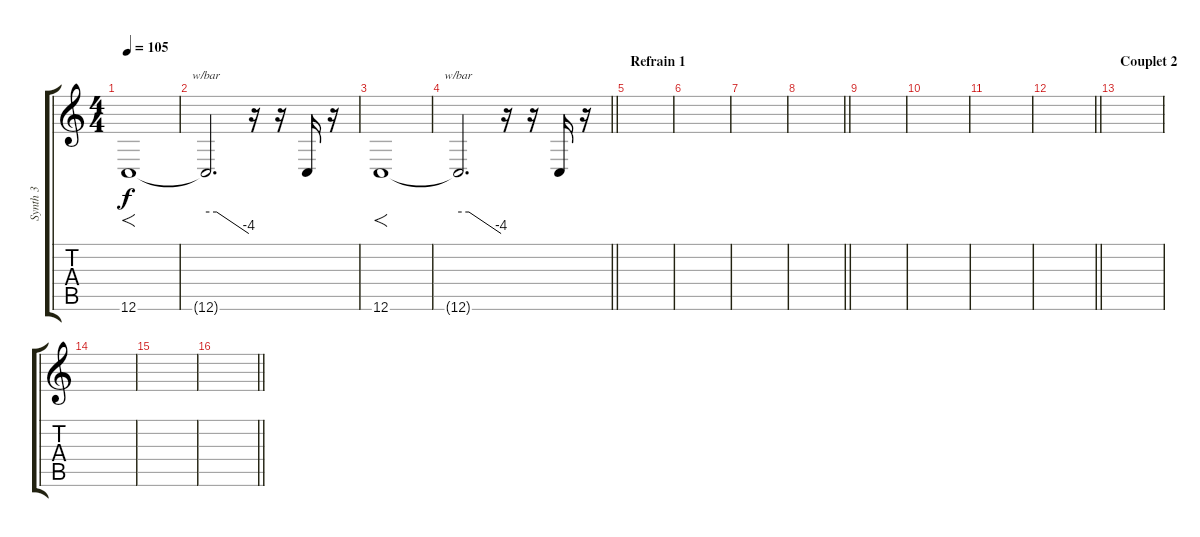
\track ("Synth 3" "Synth 3") {instrument tremolostrings}
\staff {score tabs}
\tuning (D4 A3 F3 C3 G2 C2) {hide}
\ts (4 4)
\tempo 105
\clef g2
\ks c
12.6.1{f dy f volume 13} |
12.6{t}.2{d tbe (custom default 0 0 15 0 60 -16)} r.16 r.16 12.6{t}.16 r.16{volume 0} |
12.6.1{f volume 13} |
\barLineRight lightlight
12.6{t}.2{d tbe (custom default 0 0 15 0 60 -16)} r.16 r.16 12.6{t}.16 r.16{volume 0} |
\section ("" "Refrain 1")
|
|
|
\barLineRight lightlight
|
|
|
|
\barLineRight lightlight
|
\section ("" "Couplet 2")
|
|
|
\barLineRight lightlight
